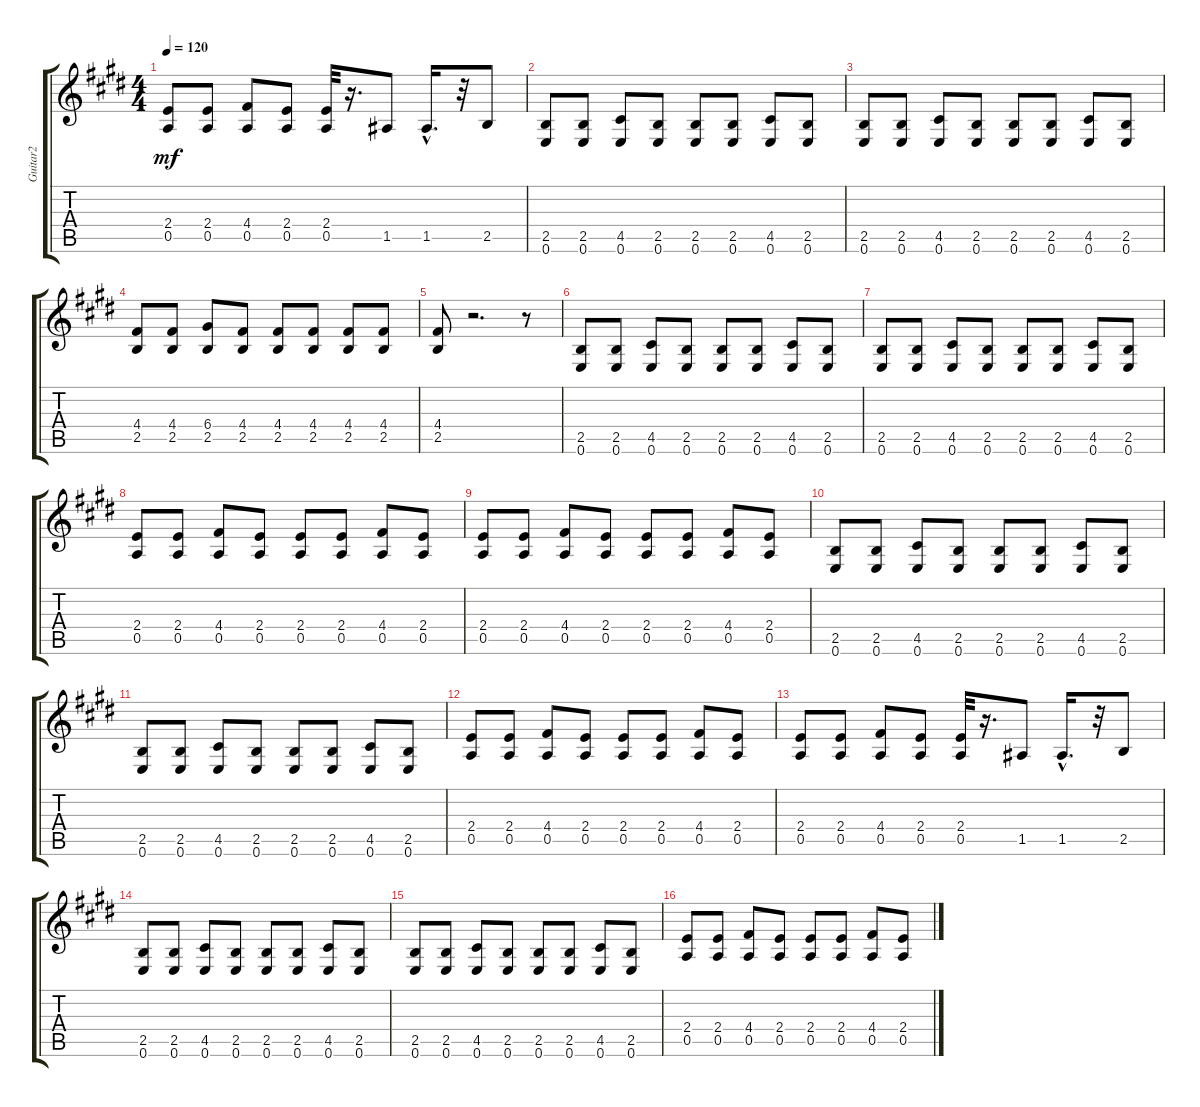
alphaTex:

\track ("Guitar2" "Guitar2") {instrument acousticguitarnylon}
\staff {score tabs}
\tuning (E4 B3 G3 D3 A2 E2) {hide}
\ts (4 4)
\tempo 120
\clef g2
\ks e
(2.4 0.5).8{dy mf} (2.4 0.5).8 (4.4 0.5).8 (2.4 0.5).8 (2.4 0.5).32 r.16{d} 1.5.8 1.5{hac}.16{d} r.32 2.5.8 |
(2.5 0.6).8 (2.5 0.6).8 (4.5 0.6).8 (2.5 0.6).8 (2.5 0.6).8 (2.5 0.6).8 (4.5 0.6).8 (2.5 0.6).8 |
(2.5 0.6).8 (2.5 0.6).8 (4.5 0.6).8 (2.5 0.6).8 (2.5 0.6).8 (2.5 0.6).8 (4.5 0.6).8 (2.5 0.6).8 |
(4.4 2.5).8 (4.4 2.5).8 (6.4 2.5).8 (4.4 2.5).8 (4.4 2.5).8 (4.4 2.5).8 (4.4 2.5).8 (4.4 2.5).8 |
(4.4 2.5).8 r.2{d} r.8 |
(2.5 0.6).8 (2.5 0.6).8 (4.5 0.6).8 (2.5 0.6).8 (2.5 0.6).8 (2.5 0.6).8 (4.5 0.6).8 (2.5 0.6).8 |
(2.5 0.6).8 (2.5 0.6).8 (4.5 0.6).8 (2.5 0.6).8 (2.5 0.6).8 (2.5 0.6).8 (4.5 0.6).8 (2.5 0.6).8 |
(2.4 0.5).8 (2.4 0.5).8 (4.4 0.5).8 (2.4 0.5).8 (2.4 0.5).8 (2.4 0.5).8 (4.4 0.5).8 (2.4 0.5).8 |
(2.4 0.5).8 (2.4 0.5).8 (4.4 0.5).8 (2.4 0.5).8 (2.4 0.5).8 (2.4 0.5).8 (4.4 0.5).8 (2.4 0.5).8 |
(2.5 0.6).8 (2.5 0.6).8 (4.5 0.6).8 (2.5 0.6).8 (2.5 0.6).8 (2.5 0.6).8 (4.5 0.6).8 (2.5 0.6).8 |
(2.5 0.6).8 (2.5 0.6).8 (4.5 0.6).8 (2.5 0.6).8 (2.5 0.6).8 (2.5 0.6).8 (4.5 0.6).8 (2.5 0.6).8 |
(2.4 0.5).8 (2.4 0.5).8 (4.4 0.5).8 (2.4 0.5).8 (2.4 0.5).8 (2.4 0.5).8 (4.4 0.5).8 (2.4 0.5).8 |
(2.4 0.5).8 (2.4 0.5).8 (4.4 0.5).8 (2.4 0.5).8 (2.4 0.5).32 r.16{d} 1.5.8 1.5{hac}.16{d} r.32 2.5.8 |
(2.5 0.6).8 (2.5 0.6).8 (4.5 0.6).8 (2.5 0.6).8 (2.5 0.6).8 (2.5 0.6).8 (4.5 0.6).8 (2.5 0.6).8 |
(2.5 0.6).8 (2.5 0.6).8 (4.5 0.6).8 (2.5 0.6).8 (2.5 0.6).8 (2.5 0.6).8 (4.5 0.6).8 (2.5 0.6).8 |
(2.4 0.5).8 (2.4 0.5).8 (4.4 0.5).8 (2.4 0.5).8 (2.4 0.5).8 (2.4 0.5).8 (4.4 0.5).8 (2.4 0.5).8
